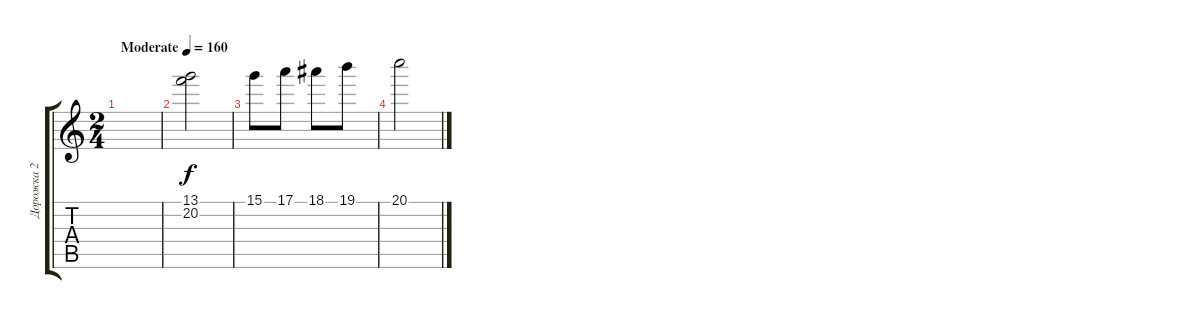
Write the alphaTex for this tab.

\track ("Дорожка 2" "Дорожка 2") {instrument electricguitarjazz}
\staff {score tabs}
\tuning (E4 B3 G3 D3 A2 E2) {hide}
\ts (2 4)
\tempo (160 "Moderate")
\clef g2
\ks c
|
(13.1 20.2).2 |
15.1.8 17.1.8 18.1.8 19.1.8 |
20.1.2
